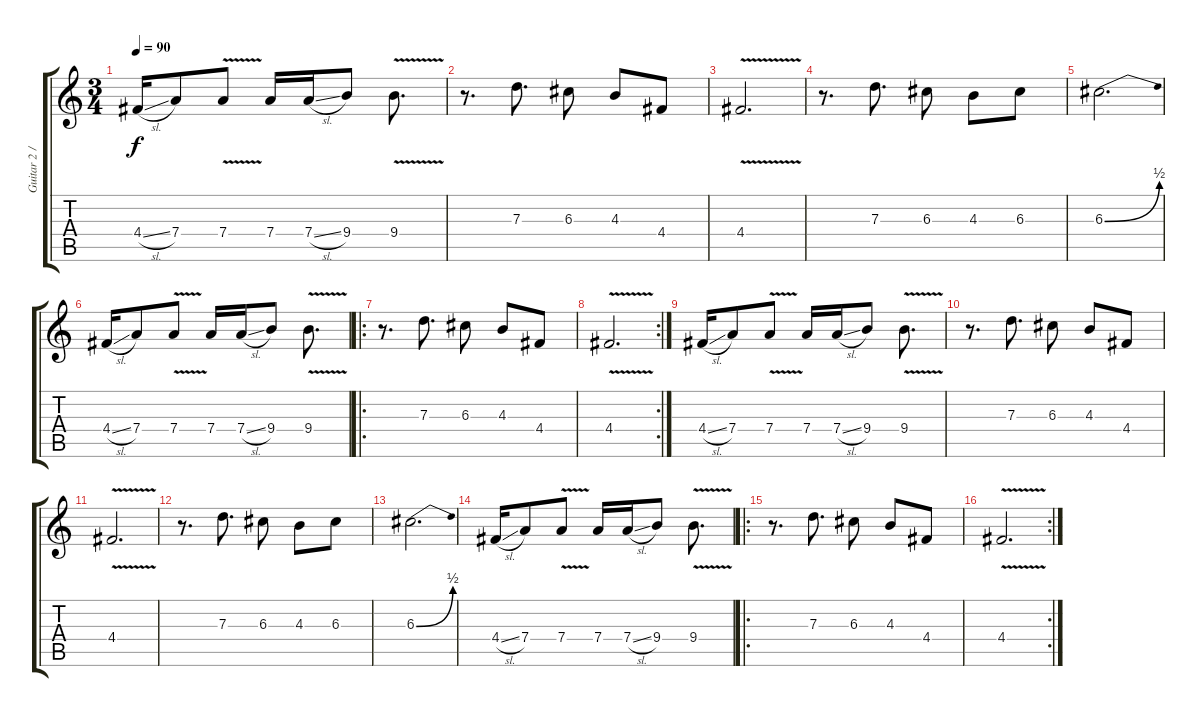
\track ("Guitar 2 / Lead-Backup" "Guitar 2 /") {instrument acousticguitarsteel}
\staff {score tabs}
\tuning (E4 B3 G3 D3 A2 E2) {hide}
\ts (3 4)
\tempo 90
\clef g2
\ks c
4.4{sl}.16{dy f} 7.4.8 7.4{v}.8 7.4.16 7.4{sl}.16 9.4.8 9.4{v}.8{d} |
r.8{d} 7.3.8{d} 6.3.8 4.3.8 4.4.8 |
4.4{v}.2{d} |
r.8{d} 7.3.8{d} 6.3.8 4.3.8 6.3.8 |
6.3{be (bend 0 0 60 2)}.2{d} |
4.4{sl}.16 7.4.8 7.4{v}.8 7.4.16 7.4{sl}.16 9.4.8 9.4{v}.8{d} |
\ro
r.8{d} 7.3.8{d} 6.3.8 4.3.8 4.4.8 |
\rc 2
4.4{v}.2{d} |
4.4{sl}.16 7.4.8 7.4{v}.8 7.4.16 7.4{sl}.16 9.4.8 9.4{v}.8{d} |
r.8{d} 7.3.8{d} 6.3.8 4.3.8 4.4.8 |
4.4{v}.2{d} |
r.8{d} 7.3.8{d} 6.3.8 4.3.8 6.3.8 |
6.3{be (bend 0 0 60 2)}.2{d} |
4.4{sl}.16 7.4.8 7.4{v}.8 7.4.16 7.4{sl}.16 9.4.8 9.4{v}.8{d} |
\ro
r.8{d} 7.3.8{d} 6.3.8 4.3.8 4.4.8 |
\rc 2
4.4{v}.2{d}
